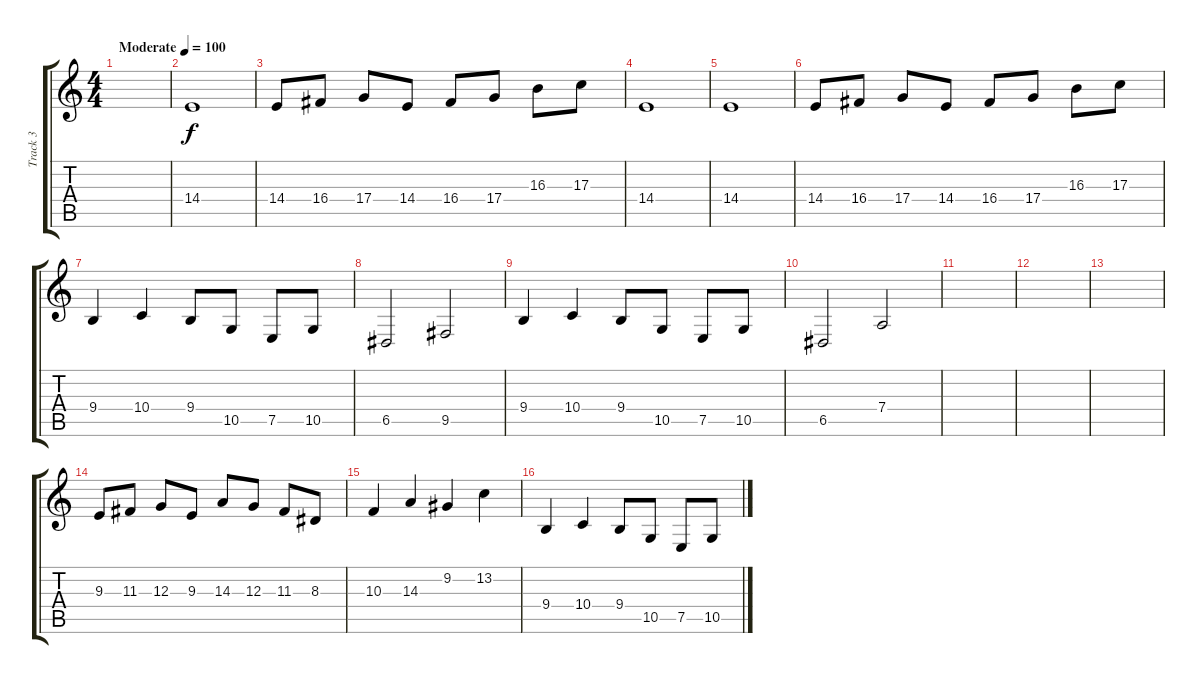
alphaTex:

\track ("Track 3" "Track 3") {instrument stringensemble1}
\staff {score tabs}
\tuning (E4 B3 G3 D3 A2 E2) {hide}
\ts (4 4)
\tempo (100 "Moderate")
\clef g2
\ks c
|
14.4.1 |
14.4.8 16.4.8 17.4.8 14.4.8 16.4.8 17.4.8 16.3.8 17.3.8 |
14.4.1 |
14.4.1 |
14.4.8 16.4.8 17.4.8 14.4.8 16.4.8 17.4.8 16.3.8 17.3.8 |
9.4.4 10.4.4 9.4.8 10.5.8 7.5.8 10.5.8 |
6.5.2 9.5.2 |
9.4.4 10.4.4 9.4.8 10.5.8 7.5.8 10.5.8 |
6.5.2 7.4.2 |
|
|
|
9.3.8 11.3.8 12.3.8 9.3.8 14.3.8 12.3.8 11.3.8 8.3.8 |
10.3.4 14.3.4 9.2.4 13.2.4 |
9.4.4 10.4.4 9.4.8 10.5.8 7.5.8 10.5.8
